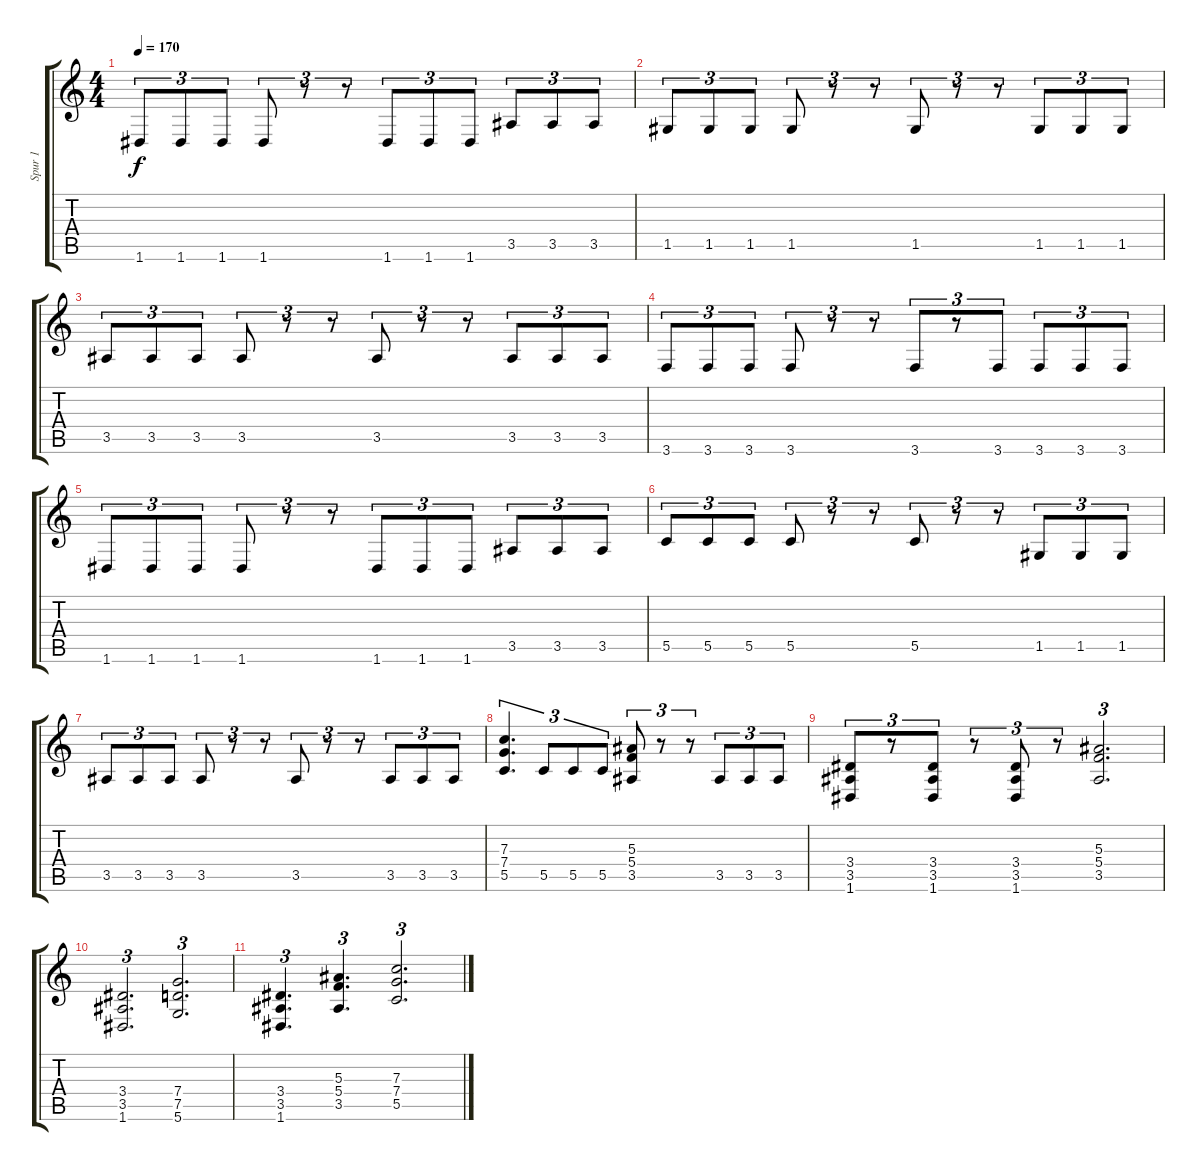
\track ("Spur 1" "Spur 1") {instrument distortionguitar}
\staff {score tabs}
\tuning (D4 A3 F3 C3 G2 D2) {hide}
\ts (4 4)
\tempo 170
\clef g2
\ks c
1.6.8{tu (3 2) dy f} 1.6.8{tu (3 2)} 1.6.8{tu (3 2)} 1.6.8{tu (3 2)} r.8{tu (3 2)} r.8{tu (3 2)} 1.6.8{tu (3 2)} 1.6.8{tu (3 2)} 1.6.8{tu (3 2)} 3.5.8{tu (3 2)} 3.5.8{tu (3 2)} 3.5.8{tu (3 2)} |
1.5.8{tu (3 2)} 1.5.8{tu (3 2)} 1.5.8{tu (3 2)} 1.5.8{tu (3 2)} r.8{tu (3 2)} r.8{tu (3 2)} 1.5.8{tu (3 2)} r.8{tu (3 2)} r.8{tu (3 2)} 1.5.8{tu (3 2)} 1.5.8{tu (3 2)} 1.5.8{tu (3 2)} |
3.5.8{tu (3 2)} 3.5.8{tu (3 2)} 3.5.8{tu (3 2)} 3.5.8{tu (3 2)} r.8{tu (3 2)} r.8{tu (3 2)} 3.5.8{tu (3 2)} r.8{tu (3 2)} r.8{tu (3 2)} 3.5.8{tu (3 2)} 3.5.8{tu (3 2)} 3.5.8{tu (3 2)} |
3.6.8{tu (3 2)} 3.6.8{tu (3 2)} 3.6.8{tu (3 2)} 3.6.8{tu (3 2)} r.8{tu (3 2)} r.8{tu (3 2)} 3.6.8{tu (3 2)} r.8{tu (3 2)} 3.6.8{tu (3 2)} 3.6.8{tu (3 2)} 3.6.8{tu (3 2)} 3.6.8{tu (3 2)} |
1.6.8{tu (3 2)} 1.6.8{tu (3 2)} 1.6.8{tu (3 2)} 1.6.8{tu (3 2)} r.8{tu (3 2)} r.8{tu (3 2)} 1.6.8{tu (3 2)} 1.6.8{tu (3 2)} 1.6.8{tu (3 2)} 3.5.8{tu (3 2)} 3.5.8{tu (3 2)} 3.5.8{tu (3 2)} |
5.5.8{tu (3 2)} 5.5.8{tu (3 2)} 5.5.8{tu (3 2)} 5.5.8{tu (3 2)} r.8{tu (3 2)} r.8{tu (3 2)} 5.5.8{tu (3 2)} r.8{tu (3 2)} r.8{tu (3 2)} 1.5.8{tu (3 2)} 1.5.8{tu (3 2)} 1.5.8{tu (3 2)} |
3.5.8{tu (3 2)} 3.5.8{tu (3 2)} 3.5.8{tu (3 2)} 3.5.8{tu (3 2)} r.8{tu (3 2)} r.8{tu (3 2)} 3.5.8{tu (3 2)} r.8{tu (3 2)} r.8{tu (3 2)} 3.5.8{tu (3 2)} 3.5.8{tu (3 2)} 3.5.8{tu (3 2)} |
(7.3 7.4 5.5).4{d tu (3 2)} 5.5.8{tu (3 2)} 5.5.8{tu (3 2)} 5.5.8{tu (3 2)} (5.3 5.4 3.5).8{tu (3 2)} r.8{tu (3 2)} r.8{tu (3 2)} 3.5.8{tu (3 2)} 3.5.8{tu (3 2)} 3.5.8{tu (3 2)} |
(3.4 3.5 1.6).8{tu (3 2)} r.8{tu (3 2)} (3.4 3.5 1.6).8{tu (3 2)} r.8{tu (3 2)} (3.4 3.5 1.6).8{tu (3 2)} r.8{tu (3 2)} (5.3 5.4 3.5).2{d tu (3 2)} |
(3.4 3.5 1.6).2{d tu (3 2)} (7.4 7.5 5.6).2{d tu (3 2)} |
(3.4 3.5 1.6).4{d tu (3 2)} (5.3 5.4 3.5).4{d tu (3 2)} (7.3 7.4 5.5).2{d tu (3 2)}
